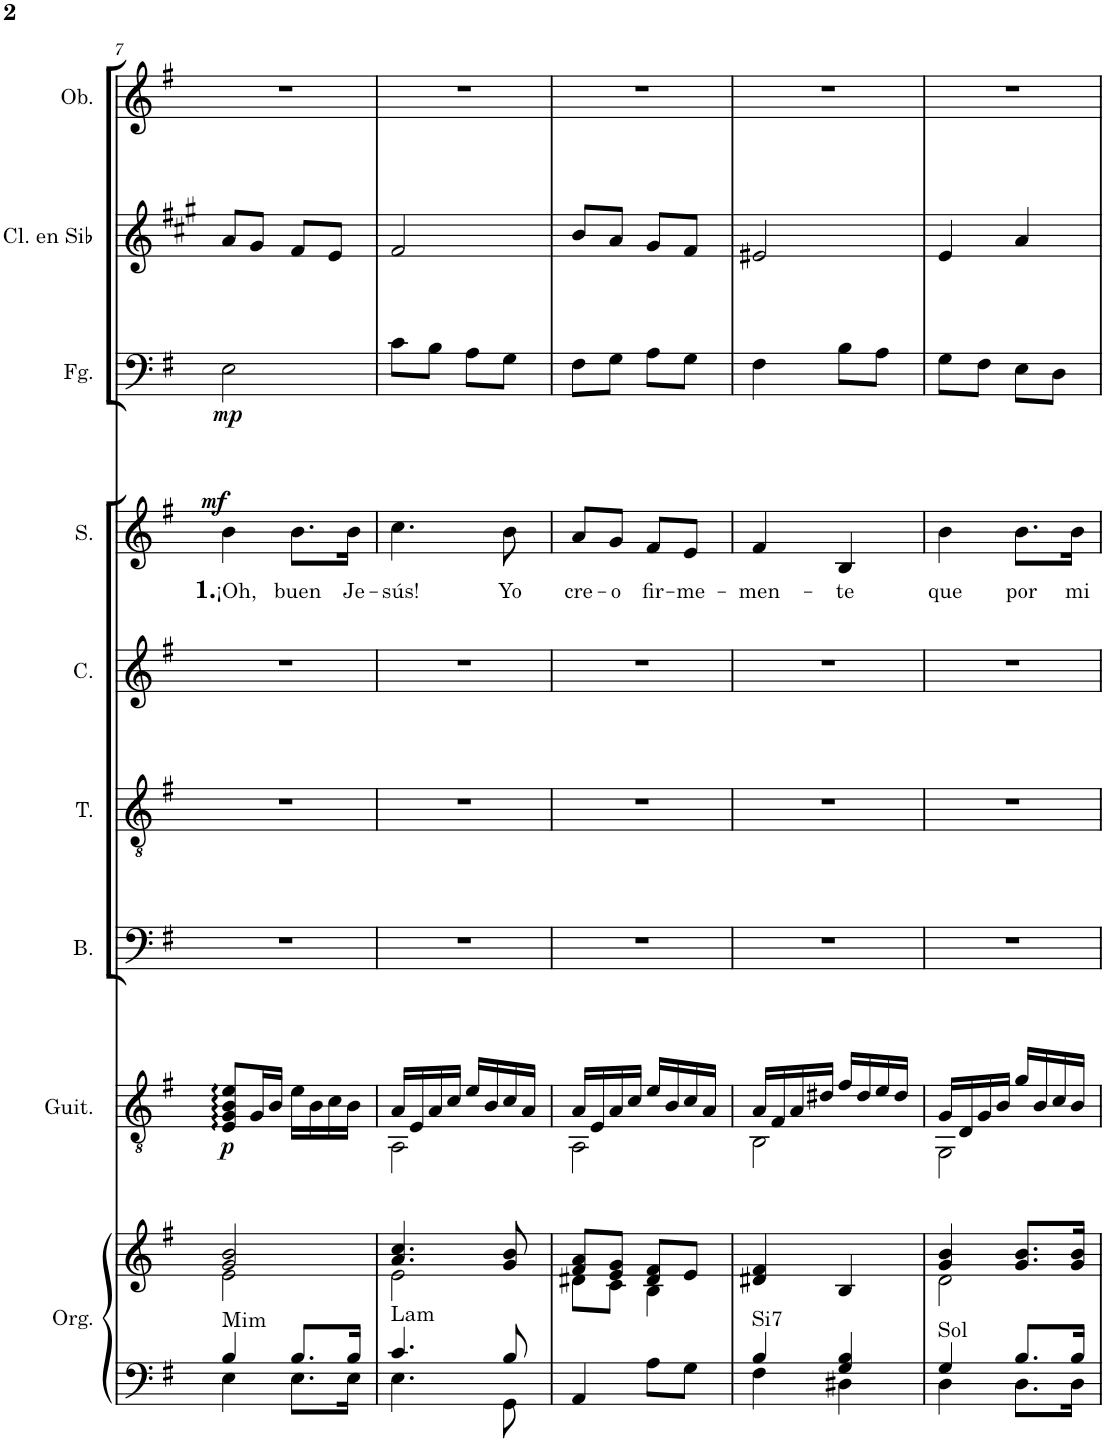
**kern	**kern	**harte	**kern	**dynam	**harte	**kern	**kern	**kern	**kern	**text	**dynam	**kern	**dynam	**kern	**kern
*part9	*part9	*part9	*part8	*part8	*part8	*part7	*part6	*part5	*part4	*part4	*part4	*part3	*part3	*part2	*part1
*staff10	*staff9	*	*staff8	*staff8	*	*staff7	*staff6	*staff5	*staff4	*staff4	*staff4	*staff3	*staff3	*staff2	*staff1
*I"Órgano	*	*	*I"Guitarra acústica	*	*	*I"Bajo	*I"Tenor	*I"Contralto	*I"Soprano	*	*	*I"Fagot	*	*I"Clarinete en Sib	*I"Oboe
*	*	*	*I'Guit.	*	*	*I'B.	*I'T.	*I'C.	*I'S.	*	*	*I'Fg.	*	*I'Cl. en Sib	*I'Ob.
!!LO:PB:g=z
*clefF4	*clefG2	*	*clefGv2	*	*	*clefF4	*clefGv2	*clefG2	*clefG2	*	*	*clefF4	*	*clefG2	*clefG2
*	*	*	*	*	*	*	*	*	*	*	*	*	*	*Trd1c2	*
*k[f#]	*k[f#]	*	*k[f#]	*	*	*k[f#]	*k[f#]	*k[f#]	*k[f#]	*	*	*k[f#]	*	*k[f#c#g#]	*k[f#]
*M2/4	*M2/4	*	*M2/4	*	*	*M2/4	*M2/4	*M2/4	*M2/4	*	*	*M2/4	*	*M2/4	*M2/4
=7	=7	=7	=7	=7	=7	=7	=7	=7	=7	=7	=7	=7	=7	=7	=7
*^	*^	*	*	*	*	*	*	*	*	*	*	*	*	*	*
!	!	!	!	!LO:H:kt=Mim	!	!LO:DY:b	!LO:H:kt=Mim	!	!	!	!	!LO:LY:b	!LO:DY:a	!	!LO:DY:b	!	!
4B/	4E\	2g/ 2b/	2e\	N	8E/ 8G/ 8B/ 8e/L	p	N	2r	2r	2r	4b\	1. ¡Oh,	mf	2E\	mp	8a/L	2r
.	.	.	.	.	16G/L	.	.	.	.	.	.	.	.	.	.	8g#/J	.
.	.	.	.	.	16B/JJ	.	.	.	.	.	.	.	.	.	.	.	.
!	!	!	!	!	!	!	!	!	!	!	!	!LO:LY:b	!	!	!	!	!
8.B/L	8.E\L	.	.	.	16e\LL	.	.	.	.	.	8.b\L	buen	.	.	.	8f#/L	.
.	.	.	.	.	16B\	.	.	.	.	.	.	.	.	.	.	.	.
.	.	.	.	.	16c\	.	.	.	.	.	.	.	.	.	.	8e/J	.
!	!	!	!	!	!	!	!	!	!	!	!	!LO:LY:b	!	!	!	!	!
16B/Jk	16E\Jk	.	.	.	16B\JJ	.	.	.	.	.	16b\Jk	Je-	.	.	.	.	.
=8	=8	=8	=8	=8	=8	=8	=8	=8	=8	=8	=8	=8	=8	=8	=8	=8	=8
*	*	*	*	*	*^	*	*	*	*	*	*	*	*	*	*	*	*
!	!	!	!	!LO:H:kt=Lam	!	!	!	!LO:H:kt=Lam	!	!	!	!	!LO:LY:b	!	!	!	!	!
4.c/	4.E\	4.a/ 4.cc/	2e\	N	16A/LL	2AA\	.	N	2r	2r	2r	4.cc\	-sús!	.	8c\L	.	2f#/	2r
.	.	.	.	.	16E/	.	.	.	.	.	.	.	.	.	.	.	.	.
.	.	.	.	.	16A/	.	.	.	.	.	.	.	.	.	8B\J	.	.	.
.	.	.	.	.	16c/JJ	.	.	.	.	.	.	.	.	.	.	.	.	.
.	.	.	.	.	16e/LL	.	.	.	.	.	.	.	.	.	8A\L	.	.	.
.	.	.	.	.	16B/	.	.	.	.	.	.	.	.	.	.	.	.	.
!	!	!	!	!	!	!	!	!	!	!	!	!	!LO:LY:b	!	!	!	!	!
8B/	8GG\	8g/ 8b/	.	.	16c/	.	.	.	.	.	.	8b\	Yo	.	8G\J	.	.	.
.	.	.	.	.	16A/JJ	.	.	.	.	.	.	.	.	.	.	.	.	.
*v	*v	*	*	*	*	*	*	*	*	*	*	*	*	*	*	*	*	*
=9	=9	=9	=9	=9	=9	=9	=9	=9	=9	=9	=9	=9	=9	=9	=9	=9	=9
!	!	!	!	!	!	!	!	!	!	!	!	!LO:LY:b	!	!	!	!	!
4AA/	8f#/ 8a/L	8d#X\L	.	16A/LL	2AA\	.	.	2r	2r	2r	8a/L	cre-	.	8F#\L	.	8b/L	2r
.	.	.	.	16E/	.	.	.	.	.	.	.	.	.	.	.	.	.
!	!	!	!	!	!	!	!	!	!	!	!	!LO:LY:b	!	!	!	!	!
.	8e/ 8g/J	8c\J	.	16A/	.	.	.	.	.	.	8g/J	-o	.	8G\J	.	8a/J	.
.	.	.	.	16c/JJ	.	.	.	.	.	.	.	.	.	.	.	.	.
!	!	!	!	!	!	!	!	!	!	!	!	!LO:LY:b	!	!	!	!	!
8A\L	8d#/ 8f#/L	4B\	.	16e/LL	.	.	.	.	.	.	8f#/L	fir-	.	8A\L	.	8g#/L	.
.	.	.	.	16B/	.	.	.	.	.	.	.	.	.	.	.	.	.
!	!	!	!	!	!	!	!	!	!	!	!	!LO:LY:b	!	!	!	!	!
8G\J	8e/J	.	.	16c/	.	.	.	.	.	.	8e/J	-me-	.	8G\J	.	8f#/J	.
.	.	.	.	16A/JJ	.	.	.	.	.	.	.	.	.	.	.	.	.
*	*v	*v	*	*	*	*	*	*	*	*	*	*	*	*	*	*	*
=10	=10	=10	=10	=10	=10	=10	=10	=10	=10	=10	=10	=10	=10	=10	=10	=10
*^	*	*	*	*	*	*	*	*	*	*	*	*	*	*	*	*
!	!	!	!LO:H:kt=Si7	!	!	!	!LO:H:kt=Si7	!	!	!	!	!LO:LY:b	!	!	!	!	!
4B/	4F#\	4d#X/ 4f#/	N	16A/LL	2BB\	.	N	2r	2r	2r	4f#/	-men-	.	4F#\	.	2e#X/	2r
.	.	.	.	16F#/	.	.	.	.	.	.	.	.	.	.	.	.	.
.	.	.	.	16A/	.	.	.	.	.	.	.	.	.	.	.	.	.
.	.	.	.	16d#X/JJ	.	.	.	.	.	.	.	.	.	.	.	.	.
!	!	!	!	!	!	!	!	!	!	!	!	!LO:LY:b	!	!	!	!	!
4G/ 4B/	4D#X\	4B/	.	16f#/LL	.	.	.	.	.	.	4B/	-te	.	8B\L	.	.	.
.	.	.	.	16d#/	.	.	.	.	.	.	.	.	.	.	.	.	.
.	.	.	.	16e/	.	.	.	.	.	.	.	.	.	8A\J	.	.	.
.	.	.	.	16d#/JJ	.	.	.	.	.	.	.	.	.	.	.	.	.
=11	=11	=11	=11	=11	=11	=11	=11	=11	=11	=11	=11	=11	=11	=11	=11	=11	=11
*	*	*^	*	*	*	*	*	*	*	*	*	*	*	*	*	*	*
!	!	!	!	!LO:H:kt=Sol	!	!	!	!LO:H:kt=Sol	!	!	!	!	!LO:LY:b	!	!	!	!	!
4G/	4D\	4g/ 4b/	2d\	N	16G/LL	2GG\	.	N	2r	2r	2r	4b\	que	.	8G\L	.	4e/	2r
.	.	.	.	.	16D/	.	.	.	.	.	.	.	.	.	.	.	.	.
.	.	.	.	.	16G/	.	.	.	.	.	.	.	.	.	8F#\J	.	.	.
.	.	.	.	.	16B/JJ	.	.	.	.	.	.	.	.	.	.	.	.	.
!	!	!	!	!	!	!	!	!	!	!	!	!	!LO:LY:b	!	!	!	!	!
8.B/L	8.D\L	8.g/ 8.b/L	.	.	16g/LL	.	.	.	.	.	.	8.b\L	por	.	8E\L	.	4a/	.
.	.	.	.	.	16B/	.	.	.	.	.	.	.	.	.	.	.	.	.
.	.	.	.	.	16c/	.	.	.	.	.	.	.	.	.	8D\J	.	.	.
!	!	!	!	!	!	!	!	!	!	!	!	!	!LO:LY:b	!	!	!	!	!
16B/Jk	16D\Jk	16g/ 16b/Jk	.	.	16B/JJ	.	.	.	.	.	.	16b\Jk	mi	.	.	.	.	.
*v	*v	*	*	*	*v	*v	*	*	*	*	*	*	*	*	*	*	*	*
*	*v	*v	*	*	*	*	*	*	*	*	*	*	*	*	*	*
=	=	=	=	=	=	=	=	=	=	=	=	=	=	=	=
*-	*-	*-	*-	*-	*-	*-	*-	*-	*-	*-	*-	*-	*-	*-	*-
